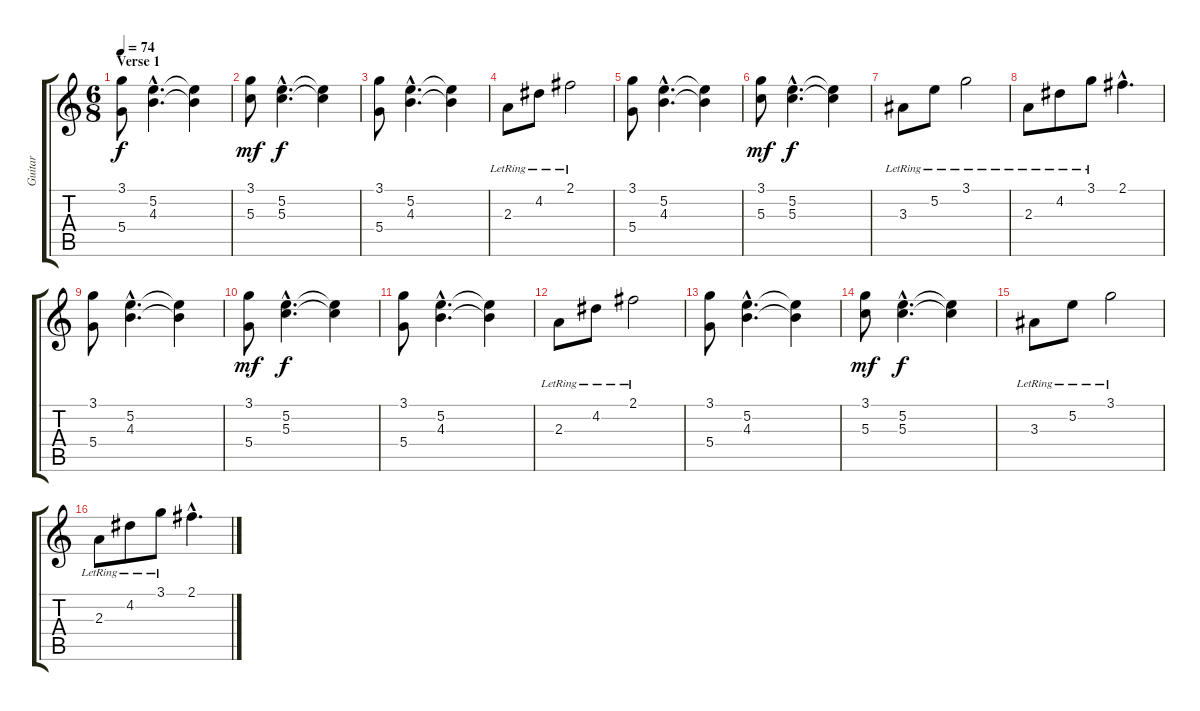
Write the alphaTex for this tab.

\track ("Guitar" "Guitar") {instrument distortionguitar}
\staff {score tabs}
\tuning (E4 B3 G3 D3 A2 E2) {hide}
\ts (6 8)
\section ("" "Verse 1")
\tempo 74
\clef g2
\ks c
(3.1 5.4).8{dy f instrument electricguitarclean} (5.2{hac} 4.3{hac}).4{d} (5.2{t} 4.3{t}).4 |
(3.1 5.3).8{dy mf} (5.2{hac} 5.3{hac}).4{d dy f} (5.2{t} 5.3{t}).4 |
(3.1 5.4).8 (5.2{hac} 4.3{hac}).4{d} (5.2{t} 4.3{t}).4 |
2.3{lr}.8 4.2{lr}.8 2.1{lr}.2 |
(3.1 5.4).8 (5.2{hac} 4.3{hac}).4{d} (5.2{t} 4.3{t}).4 |
(3.1 5.3).8{dy mf} (5.2{hac} 5.3{hac}).4{d dy f} (5.2{t} 5.3{t}).4 |
3.3{lr}.8 5.2{lr}.8 3.1{lr}.2 |
2.3{lr}.8 4.2{lr}.8 3.1{lr}.8 2.1{hac}.4{d} |
(3.1 5.4).8 (5.2{hac} 4.3{hac}).4{d} (5.2{t} 4.3{t}).4 |
(3.1 5.4).8{dy mf} (5.2{hac} 5.3{hac}).4{d dy f} (5.2{t} 5.3{t}).4 |
(3.1 5.4).8 (5.2{hac} 4.3{hac}).4{d} (5.2{t} 4.3{t}).4 |
2.3{lr}.8 4.2{lr}.8 2.1{lr}.2 |
(3.1 5.4).8 (5.2{hac} 4.3{hac}).4{d} (5.2{t} 4.3{t}).4 |
(3.1 5.3).8{dy mf} (5.2{hac} 5.3{hac}).4{d dy f} (5.2{t} 5.3{t}).4 |
3.3{lr}.8 5.2{lr}.8 3.1{lr}.2 |
2.3{lr}.8 4.2{lr}.8 3.1{lr}.8 2.1{hac}.4{d}
